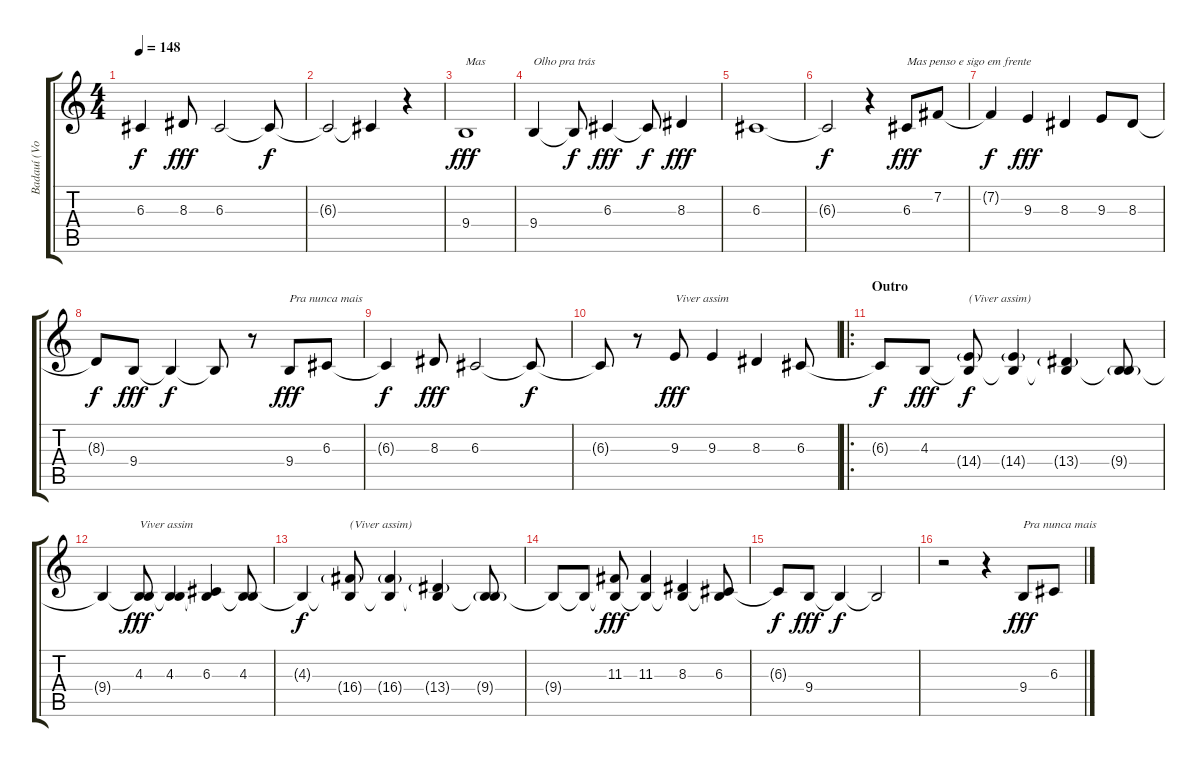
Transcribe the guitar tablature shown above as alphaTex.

\track ("Badauí (Vocal)" "Badauí (Vo") {instrument altosax}
\staff {score tabs}
\tuning (E4 B3 G3 D3 A2 E2) {hide}
\ts (4 4)
\tempo 148
\clef g2
\ks c
6.3{t}.4{dy f} 8.3.8{dy fff} 6.3.2 6.3{t}.8{dy f} |
6.3{t}.2 6.3{t}.4 r.4 |
9.4.1{txt "Mas" dy fff} |
9.4.4{txt "Olho pra trás"} 9.4{t}.8{dy f} 6.3.4{dy fff} 6.3{t}.8{dy f} 8.3.4{dy fff} |
6.3.1 |
6.3{t}.2{dy f} r.4 6.3.8{txt "Mas penso e sigo em frente" dy fff} 7.2.8 |
7.2{t}.4{dy f} 9.3.4{dy fff} 8.3.4 9.3.8 8.3.8 |
8.3{t}.8{dy f} 9.4.8{dy fff} 9.4{t}.4{dy f} 9.4{t}.8 r.8 9.4.8{txt "Pra nunca mais" dy fff} 6.3.8 |
6.3{t}.4{dy f} 8.3.8{dy fff} 6.3.2 6.3{t}.8{dy f} |
6.3{t}.8 r.8 9.3.8{txt "Viver assim" dy fff} 9.3.4 8.3.4 6.3.8 |
\ro
\section ("" "Outro")
6.3{t}.8{dy f} 4.3.8{dy fff} (4.3{t} 14.4{g}).8{txt "(Viver assim)" dy f} (4.3{t} 14.4{g}).4 (4.3{t} 13.4{g}).4 (4.3{t} 9.4{g}).8 |
9.4{t}.4 (4.3 9.4{t}).8{txt "Viver assim" dy fff} (4.3 9.4{t}).4 (6.3 9.4{t}).4 (4.3 9.4{t}).8 |
4.3{t}.4{dy f} (4.3{t} 16.4{g}).8{txt "(Viver assim)"} (4.3{t} 16.4{g}).4 (4.3{t} 13.4{g}).4 (4.3{t} 9.4{g}).8 |
9.4{t}.8 9.4{t}.8 (11.3 9.4{t}).8{dy fff} (11.3 9.4{t}).4 (8.3 9.4{t}).4 (6.3 9.4{t}).8 |
6.3{t}.8{dy f} 9.4.8{dy fff} 9.4{t}.4{dy f} 9.4{t}.2 |
r.2 r.4 9.4.8{txt "Pra nunca mais" dy fff} 6.3.8
